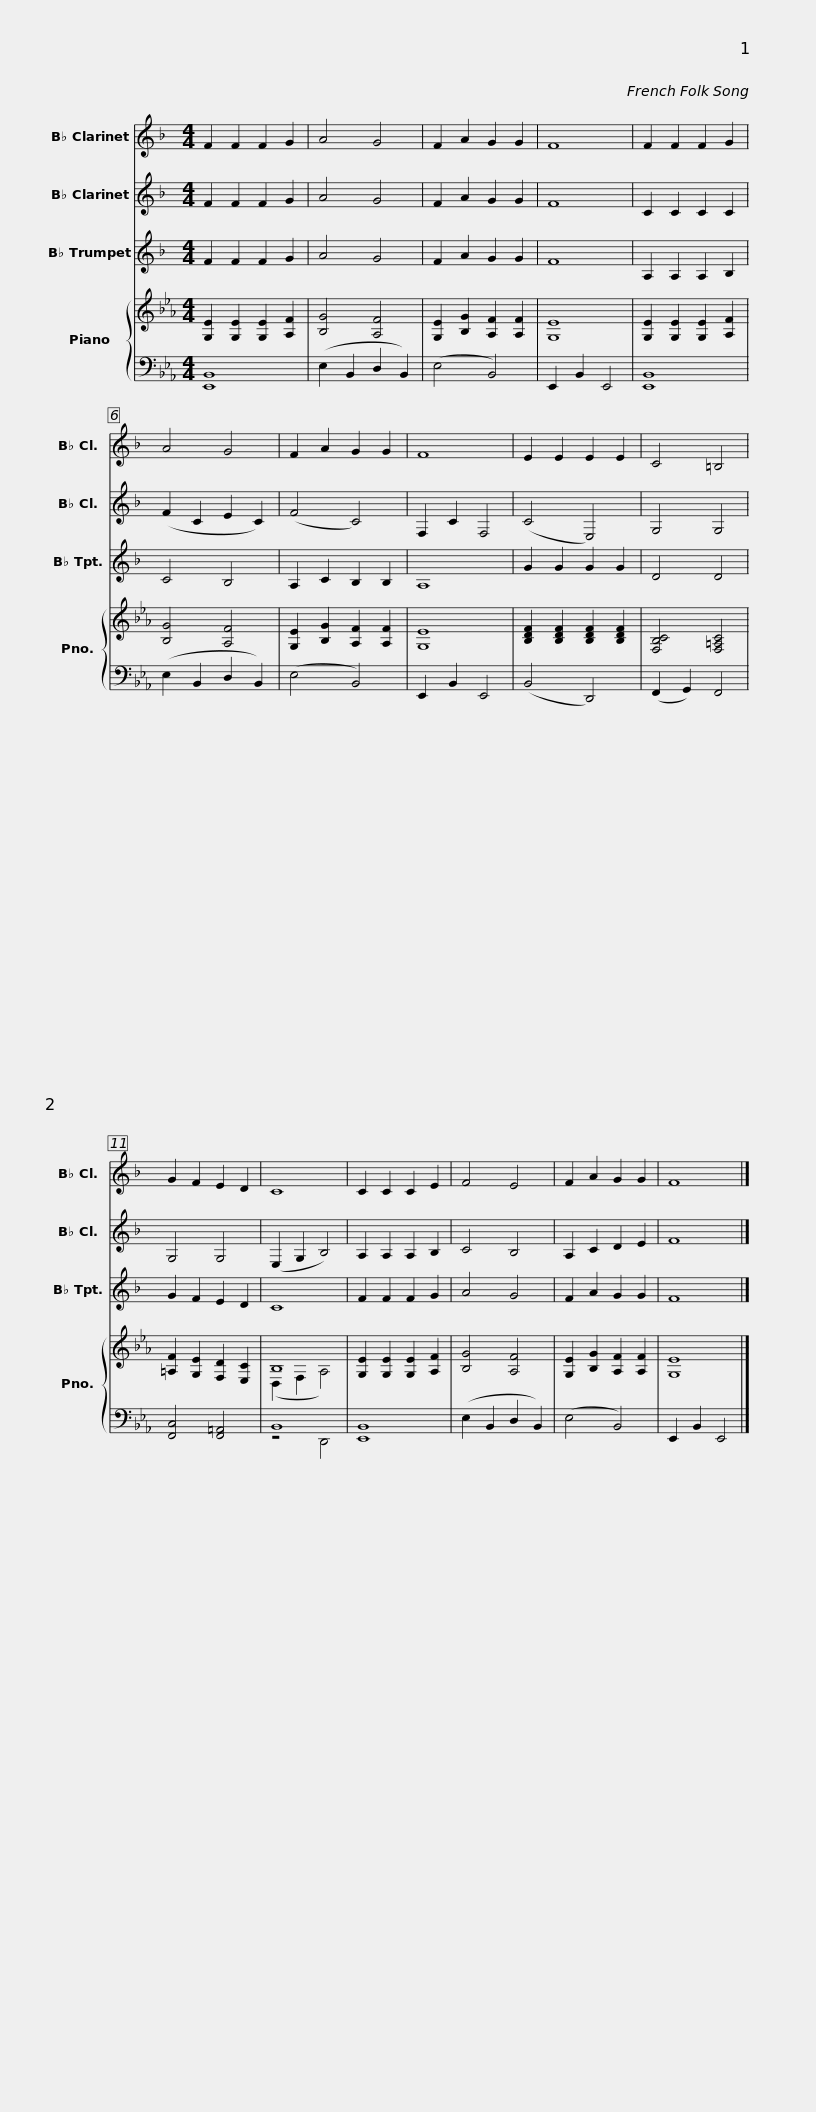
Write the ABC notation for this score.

X:1
%%score 1 2 3 { ( 4 6 ) | ( 5 7 ) }
L:1/8
M:4/4
I:linebreak $
K:Eb
V:1 treble transpose=-2
V:2 treble transpose=-2
V:3 treble transpose=-2
V:4 treble
V:6 treble
V:5 bass
V:7 bass
V:1
[K:F] F2 F2 F2 G2 | A4 G4 | F2 A2 G2 G2 | F8 | F2 F2 F2 G2 | %5
 A4 G4 | F2 A2 G2 G2 |$ F8 | E2 E2 E2 E2 | C4 =B,4 | %10
 G2 F2 E2 D2 | C8 |$ C2 C2 C2 E2 | F4 E4 | F2 A2 G2 G2 | %15
 F8 |] %16
V:2
[K:F] F2 F2 F2 G2 | A4 G4 | F2 A2 G2 G2 | F8 | C2 C2 C2 C2 | %5
 (F2 C2 E2 C2) | (F4 C4) |$ F,2 C2 F,4 | (C4 E,4) | G,4 G,4 | %10
 G,4 G,4 | (E,2 G,2 B,4) |$ A,2 A,2 A,2 B,2 | C4 B,4 | A,2 C2 D2 E2 | %15
 F8 |] %16
V:3
[K:F] F2 F2 F2 G2 | A4 G4 | F2 A2 G2 G2 | F8 | A,2 A,2 A,2 B,2 | %5
 C4 B,4 | A,2 C2 B,2 B,2 |$ A,8 | G2 G2 G2 G2 | D4 D4 | %10
 G2 F2 E2 D2 | C8 |$ F2 F2 F2 G2 | A4 G4 | F2 A2 G2 G2 | %15
 F8 |] %16
V:4
 [G,E]2 [G,E]2 [G,E]2 [A,F]2 | [B,G]4 [A,F]4 | [G,E]2 [B,G]2 [A,F]2 [A,F]2 | [G,E]8 | [G,E]2 [G,E]2 [G,E]2 [A,F]2 | %5
 [B,G]4 [A,F]4 | [G,E]2 [B,G]2 [A,F]2 [A,F]2 |$ [G,E]8 | [B,DF]2 [B,DF]2 [B,DF]2 [B,DF]2 | [F,B,C]4 [F,=A,C]4 | %10
 [=A,F]2 [G,E]2 [F,D]2 [E,C]2 | B,8 |$ [G,E]2 [G,E]2 [G,E]2 [A,F]2 | [B,G]4 [A,F]4 | [G,E]2 [B,G]2 [A,F]2 [A,F]2 | %15
 [G,E]8 |] %16
V:5
 [E,,B,,]8 | (E,2 B,,2 D,2 B,,2) | (E,4 B,,4) | E,,2 B,,2 E,,4 | [E,,B,,]8 | %5
 (E,2 B,,2 D,2 B,,2) | (E,4 B,,4) |$ E,,2 B,,2 E,,4 | (B,,4 D,,4) | (F,,2 G,,2) F,,4 | %10
 [F,,C,]4 [F,,=A,,]4 | B,,8 |$ [E,,B,,]8 | (E,2 B,,2 D,2 B,,2) | (E,4 B,,4) | %15
 E,,2 B,,2 E,,4 |] %16
V:6
 x8 | x8 | x8 | x8 | x8 | %5
 x8 | x8 |$ x8 | x8 | x8 | %10
 x8 | (D,2 F,2 A,4) |$ x8 | x8 | x8 | %15
 x8 |] %16
V:7
 x8 | x8 | x8 | x8 | x8 | %5
 x8 | x8 |$ x8 | x8 | x8 | %10
 x8 | z4 D,,4 |$ x8 | x8 | x8 | %15
 x8 |] %16
